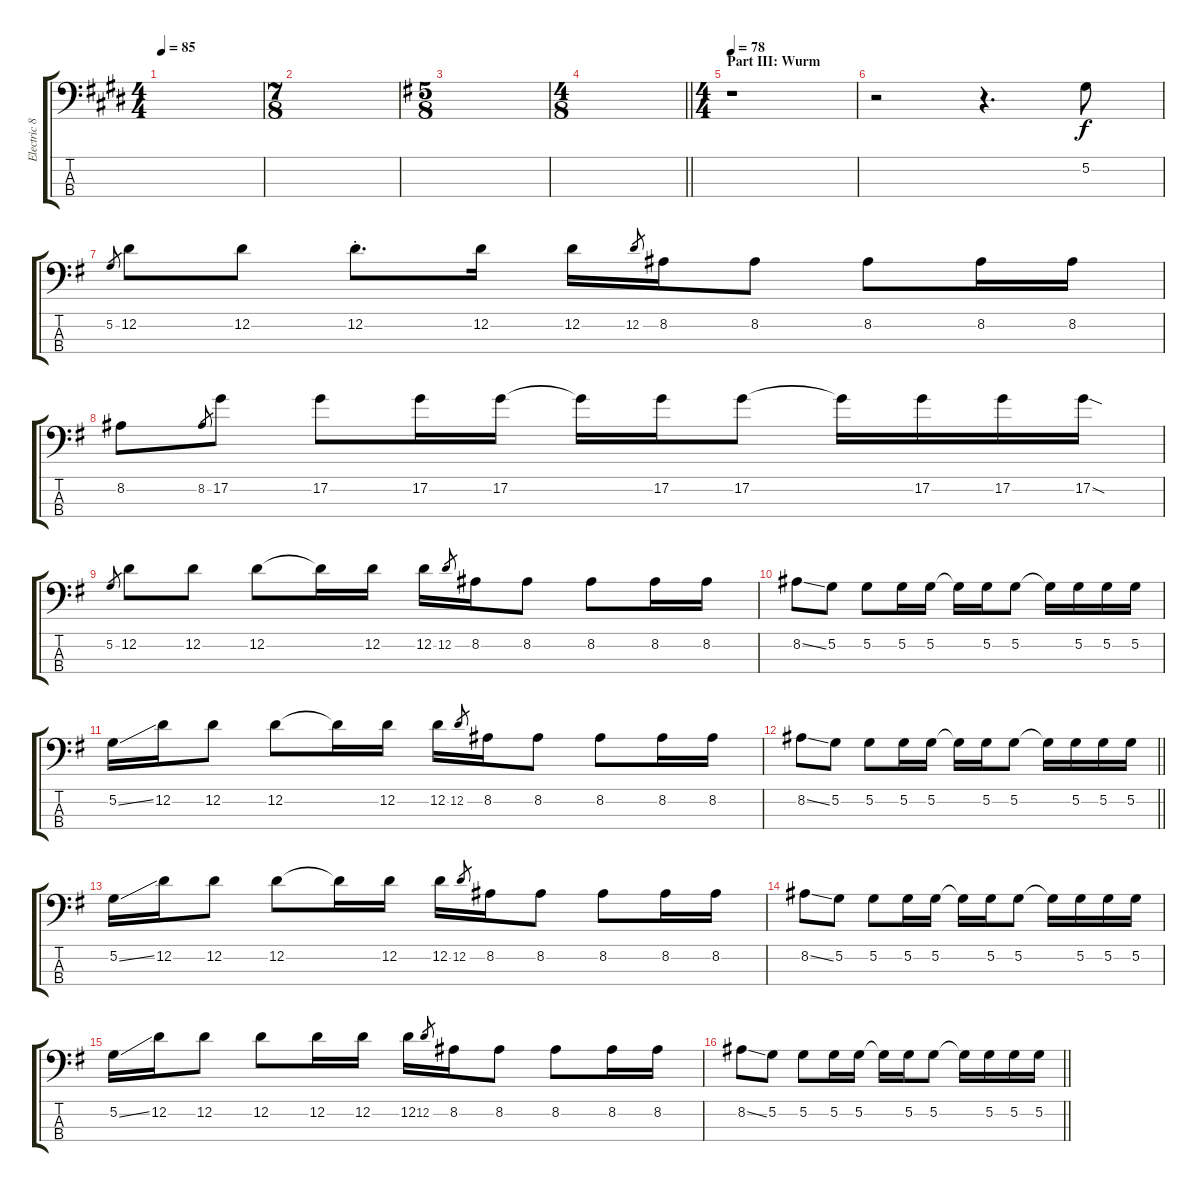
\track ("Electric 8-String Bass Guitar Right" "Electric 8") {instrument electricbassfinger}
\staff {score tabs}
\tuning (G2 D2 A1 E1) {hide}
\ts (4 4)
\tempo 85
\clef f4
\ks e
|
\ts (7 8)
\ks c#minor
|
\ts (5 8)
\ks g
|
\ts (4 8)
\barLineRight lightlight
|
\ts (4 4)
\section ("" "Part III: Wurm")
\tempo 78
r.1 |
r.2 r.4{d} 5.2.8 |
5.2.8{gr} 12.2.8 12.2.8 12.2{st}.8{d} 12.2.16 12.2.16 12.2.8{gr} 8.2.16 8.2.8 8.2.8 8.2.16 8.2.16 |
8.2.8 8.2.8{gr} 17.2.8 17.2.8 17.2.16 17.2.16 17.2{t}.16 17.2.16 17.2.8 17.2{t}.16 17.2.16 17.2.16 17.2{sod}.16 |
5.2.8{gr} 12.2.8 12.2.8 12.2.8 12.2{t}.16 12.2.16 12.2.16 12.2.8{gr} 8.2.16 8.2.8 8.2.8 8.2.16 8.2.16 |
8.2{ss}.8 5.2.8 5.2.8 5.2.16 5.2.16 5.2{t}.16 5.2.16 5.2.8 5.2{t}.16 5.2.16 5.2.16 5.2.16 |
5.2{ss}.16 12.2.16 12.2.8 12.2.8 12.2{t}.16 12.2.16 12.2.16 12.2.8{gr} 8.2.16 8.2.8 8.2.8 8.2.16 8.2.16 |
\barLineRight lightlight
8.2{ss}.8 5.2.8 5.2.8 5.2.16 5.2.16 5.2{t}.16 5.2.16 5.2.8 5.2{t}.16 5.2.16 5.2.16 5.2.16 |
5.2{ss}.16 12.2.16 12.2.8 12.2.8 12.2{t}.16 12.2.16 12.2.16 12.2.8{gr} 8.2.16 8.2.8 8.2.8 8.2.16 8.2.16 |
8.2{ss}.8 5.2.8 5.2.8 5.2.16 5.2.16 5.2{t}.16 5.2.16 5.2.8 5.2{t}.16 5.2.16 5.2.16 5.2.16 |
5.2{ss}.16 12.2.16 12.2.8 12.2.8 12.2.16 12.2.16 12.2.16 12.2.8{gr} 8.2.16 8.2.8 8.2.8 8.2.16 8.2.16 |
\barLineRight lightlight
8.2{ss}.8 5.2.8 5.2.8 5.2.16 5.2.16 5.2{t}.16 5.2.16 5.2.8 5.2{t}.16 5.2.16 5.2.16 5.2.16
